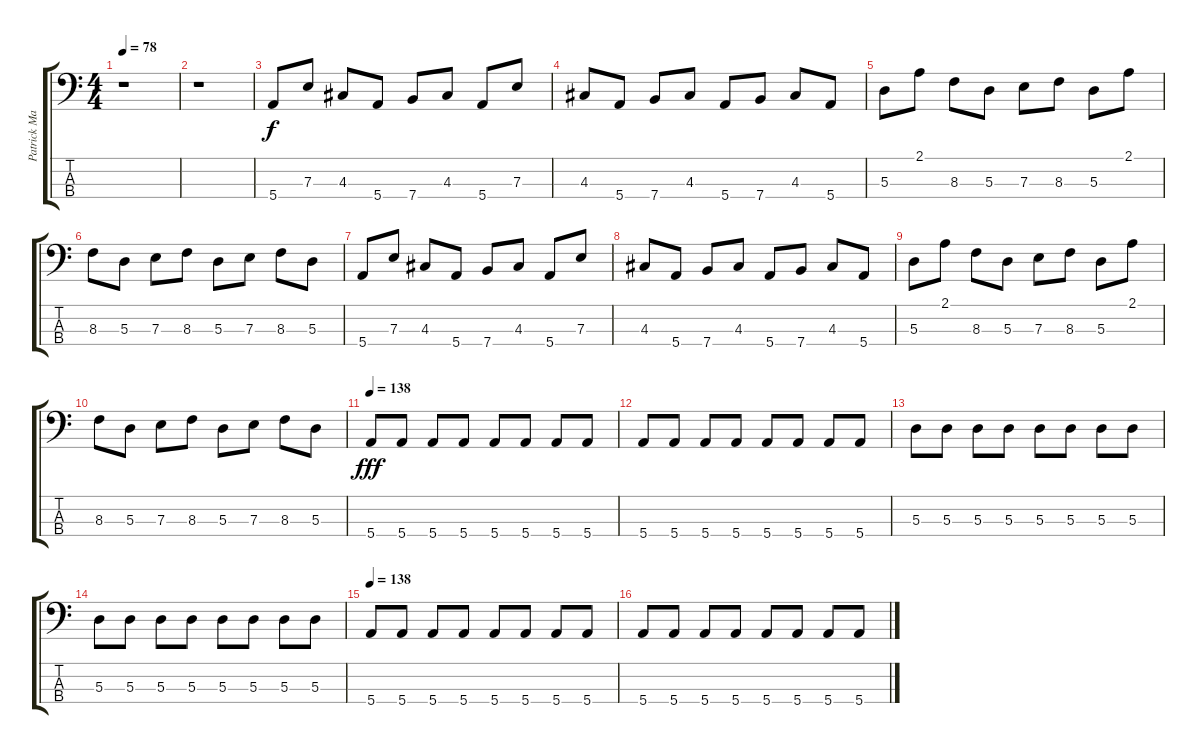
\track ("Patrick Mattews" "Patrick Ma") {instrument electricbassfinger}
\staff {score tabs}
\tuning (G2 D2 A1 E1) {hide}
\ts (4 4)
\tempo 78
\clef f4
\ks c
r.1{dy f instrument electricbassfinger} |
r.1 |
5.4.8 7.3.8 4.3.8 5.4.8 7.4.8 4.3.8 5.4.8 7.3.8 |
4.3.8 5.4.8 7.4.8 4.3.8 5.4.8 7.4.8 4.3.8 5.4.8 |
5.3.8 2.1.8 8.3.8 5.3.8 7.3.8 8.3.8 5.3.8 2.1.8 |
8.3.8 5.3.8 7.3.8 8.3.8 5.3.8 7.3.8 8.3.8 5.3.8 |
5.4.8 7.3.8 4.3.8 5.4.8 7.4.8 4.3.8 5.4.8 7.3.8 |
4.3.8 5.4.8 7.4.8 4.3.8 5.4.8 7.4.8 4.3.8 5.4.8 |
5.3.8 2.1.8 8.3.8 5.3.8 7.3.8 8.3.8 5.3.8 2.1.8 |
8.3.8 5.3.8 7.3.8 8.3.8 5.3.8 7.3.8 8.3.8 5.3.8 |
\tempo 138
5.4.8{dy fff} 5.4.8 5.4.8 5.4.8 5.4.8 5.4.8 5.4.8 5.4.8 |
5.4.8 5.4.8 5.4.8 5.4.8 5.4.8 5.4.8 5.4.8 5.4.8 |
5.3.8 5.3.8 5.3.8 5.3.8 5.3.8 5.3.8 5.3.8 5.3.8 |
5.3.8 5.3.8 5.3.8 5.3.8 5.3.8 5.3.8 5.3.8 5.3.8 |
\tempo 138
5.4.8 5.4.8 5.4.8 5.4.8 5.4.8 5.4.8 5.4.8 5.4.8 |
5.4.8 5.4.8 5.4.8 5.4.8 5.4.8 5.4.8 5.4.8 5.4.8
